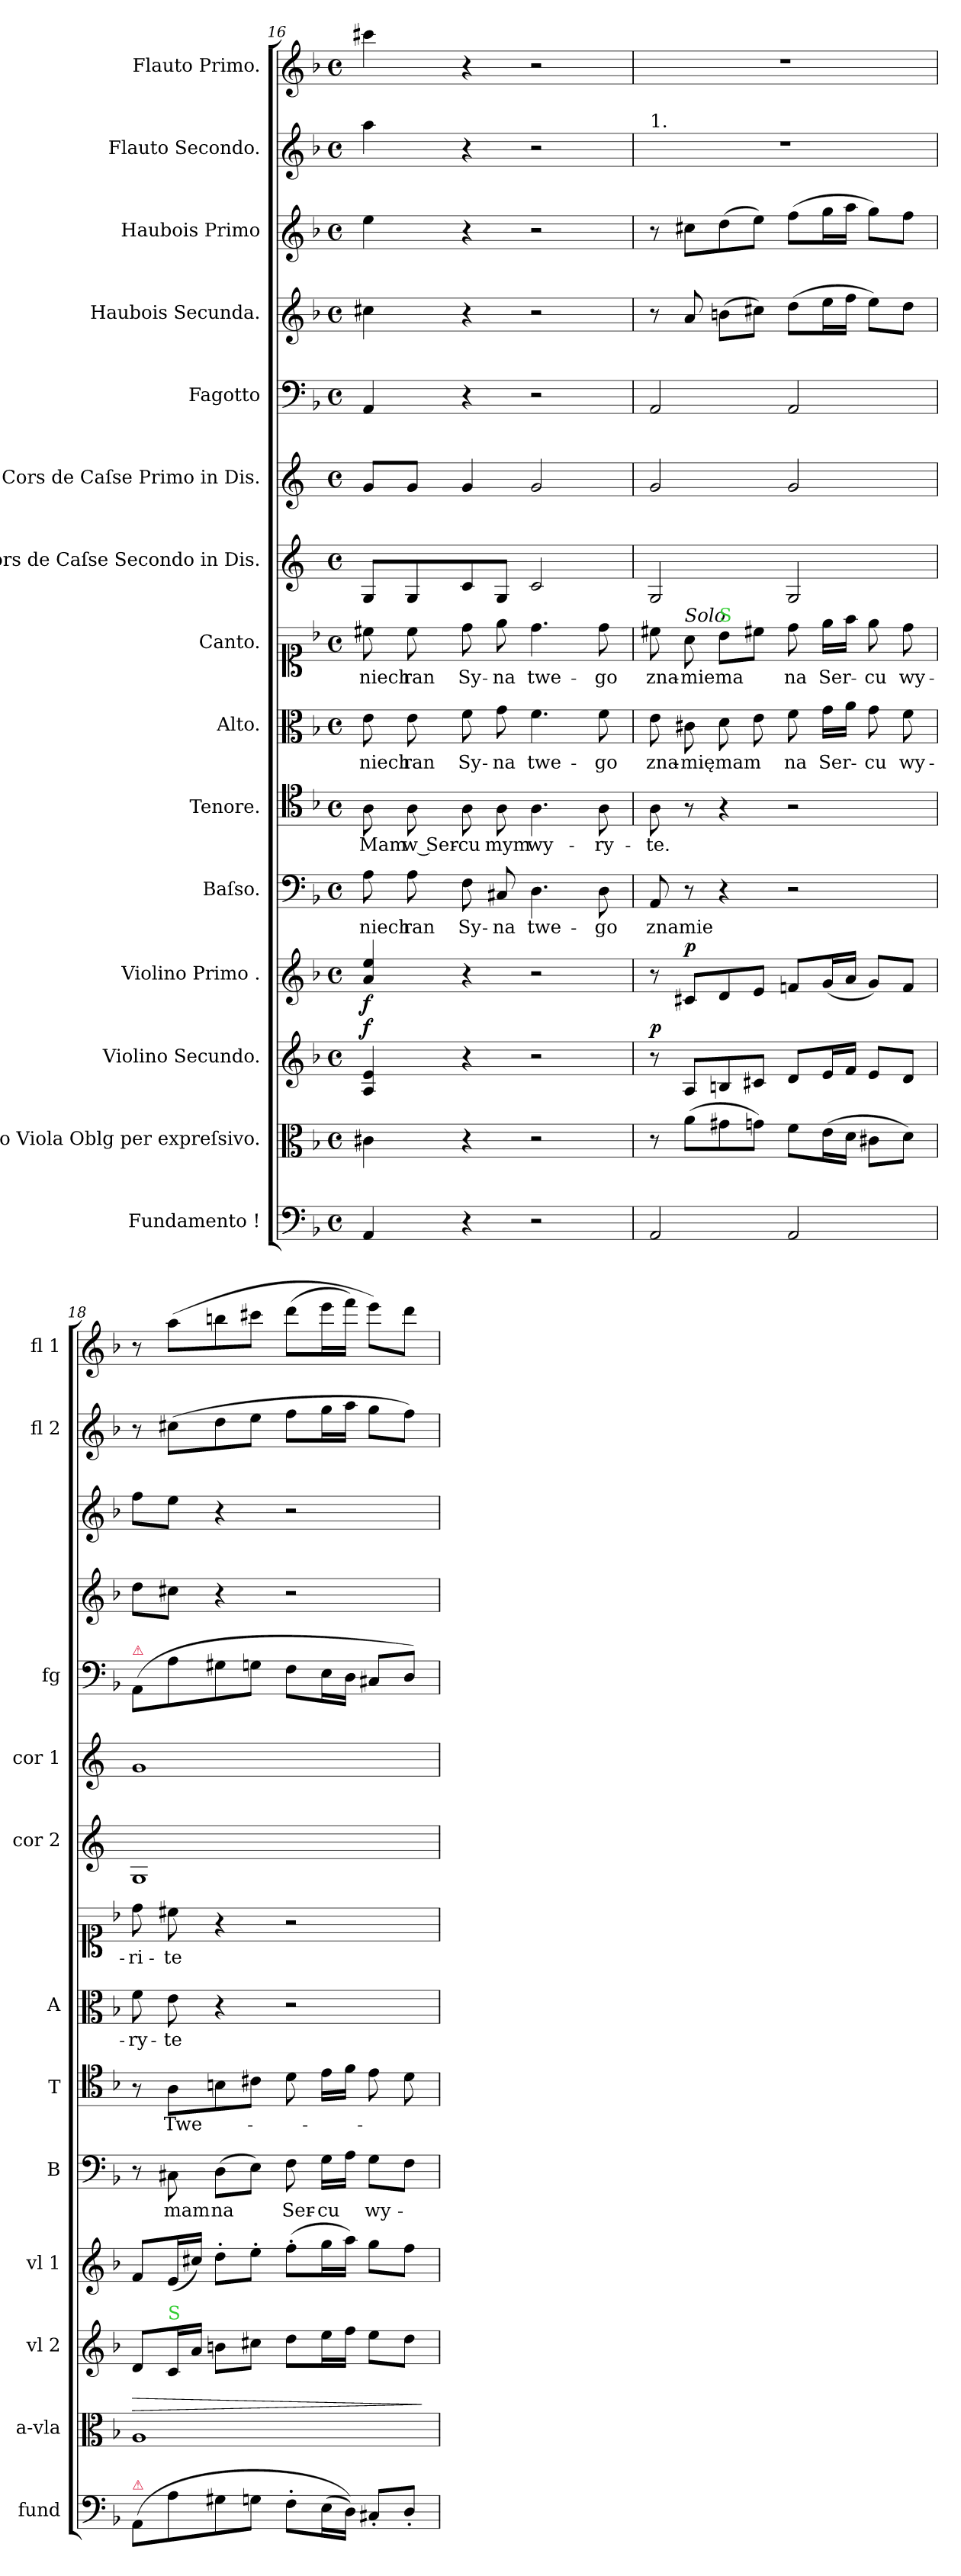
**kern	**kern	**dynam	**kern	**dynam	**kern	**dynam	**kern	**text	**kern	**text	**kern	**text	**kern	**text	**kern	**kern	**kern	**kern	**kern	**kern	**kern
*part15	*part14	*part14	*part13	*part13	*part12	*part12	*part11	*part11	*part10	*part10	*part9	*part9	*part8	*part8	*part7	*part6	*part5	*part4	*part3	*part2	*part1
*staff15	*staff14	*staff14	*staff13	*staff13	*staff12	*staff12	*staff11	*staff11	*staff10	*staff10	*staff9	*staff9	*staff8	*staff8	*staff7	*staff6	*staff5	*staff4	*staff3	*staff2	*staff1
*I"Fundamento !	*I"Alto Viola Oblg per expreſsivo.	*	*I"Violino Secundo.	*	*I"Violino Primo .	*	*I"Baſso.	*	*I"Tenore.	*	*I"Alto.	*	*I"Canto.	*	*I"Cors de Caſse Secondo in Dis.	*I"Cors de Caſse Primo in Dis.	*I"Fagotto	*I"Haubois Secunda.	*I"Haubois Primo	*I"Flauto Secondo.	*I"Flauto Primo.
*I'fund	*I'a-vla	*	*I'vl 2	*	*I'vl 1	*	*I'B	*	*I'T	*	*I'A	*	*	*	*I'cor 2	*I'cor 1	*I'fg	*	*	*I'fl 2	*I'fl 1
*clefF4	*clefC3	*	*clefG2	*	*clefG2	*	*clefF4	*	*clefC4	*	*clefC3	*	*clefC1	*	*clefG2	*clefG2	*clefF4	*clefG2	*clefG2	*clefG2	*clefG2
*	*	*	*	*	*	*	*	*	*	*	*	*	*	*	*ITrd6c10	*ITrd6c10	*	*	*	*	*
*k[b-]	*k[b-]	*	*k[b-]	*	*k[b-]	*	*k[b-]	*	*k[b-]	*	*k[b-]	*	*k[b-]	*	*k[f#c#]	*k[f#c#]	*k[b-]	*k[b-]	*k[b-]	*k[b-]	*k[b-]
*d:	*d:	*	*d:	*	*d:	*	*d:	*	*d:	*	*d:	*	*d:	*	*	*	*d:	*d:	*d:	*d:	*d:
*M4/4	*M4/4	*	*M4/4	*	*M4/4	*	*M4/4	*	*M4/4	*	*M4/4	*	*M4/4	*	*M4/4	*M4/4	*M4/4	*M4/4	*M4/4	*M4/4	*M4/4
*met(c)	*met(c)	*	*met(c)	*	*met(c)	*	*met(c)	*	*met(c)	*	*met(c)	*	*met(c)	*	*met(c)	*met(c)	*met(c)	*met(c)	*met(c)	*met(c)	*met(c)
=16	=16	=16	=16	=16	=16	=16	=16	=16	=16	=16	=16	=16	=16	=16	=16	=16	=16	=16	=16	=16	=16
!	!	!	!	!LO:DY:a	!	!	!	!	!	!	!	!	!	!	!	!	!	!	!	!	!
4AA/	4c#X\	.	4A/ 4e/	f	4a/ 4ee/	f	8A\	niech	8A\	Mam	8e\	niech	8cc#X\	niech	8AA/L	8A/L	4AA/	4cc#X\	4ee\	4aa\	4ccc#X\
.	.	.	.	.	.	.	8A\	ran	8A\	w Ser-	8e\	ran	8cc#\	ran	8AA/	8A/J	.	.	.	.	.
4r	4r	.	4r	.	4r	.	8F\	Sy-	8A\	-cu	8f\	Sy-	8dd\	Sy-	8D/	4A/	4r	4r	4r	4r	4r
.	.	.	.	.	.	.	8C#X/	-na	8A\	mym	8g\	-na	8ee\	-na	8AA/J	.	.	.	.	.	.
2r	2r	.	2r	.	2r	.	4.D\	twe-	4.A\	wy-	4.f\	twe-	4.dd\	twe-	2D/	2A/	2r	2r	2r	2r	2r
.	.	.	.	.	.	.	8D\	-go	8A\	-ry-	8f\	-go	8dd\	-go	.	.	.	.	.	.	.
=17	=17	=17	=17	=17	=17	=17	=17	=17	=17	=17	=17	=17	=17	=17	=17	=17	=17	=17	=17	=17	=17
!	!	!	!	!	!	!	!	!	!	!	!	!	!	!	!	!	!	!	!	!LO:TX:a:t=1.	!
!	!	!	!	!LO:DY:a	!	!	!	!	!	!	!	!	!	!	!	!	!	!	!	!	!
2AA/	8r	.	8r	p	8r	.	8AA/	znamie	8A\	-te.	8e\	zna-	8cc#X\	zna-	2AA/	2A/	2AA/	8r	8r	1r	1r
!	!	!	!	!	!	!	!	!	!	!	!	!	!LO:TX:a:i:t=Solo	!	!	!	!	!	!	!	!
!	!	!	!	!	!	!LO:DY:a	!	!	!	!	!	!	!	!	!	!	!	!	!	!	!
.	(8a\L	.	8A/L	.	8c#X/L	p	8r	.	8r	.	8c#X\	-mię	8a\	-mie	.	.	.	8a/	8cc#X\L	.	.
!	!	!	!	!	!	!	!	!	!	!	!	!	!LO:TX:a:color=limegreen:t=S	!	!	!	!	!	!	!	!
.	8g#X\	.	8Bn/	.	8d/	.	4r	.	4r	.	8d\	mam	8b-\L	ma	.	.	.	(8bn\L	(8dd\	.	.
.	8gn\J)	.	8c#X/J	.	8e/J	.	.	.	.	.	8e\	.	8cc#X\J	.	.	.	.	8cc#X\J)	8ee\J)	.	.
2AA/	8f\L	.	8d/L	.	8fn/L	.	2r	.	2r	.	8f\	na	8dd\	na	2AA/	2A/	2AA/	(8dd\L	(8ff\L	.	.
.	(16e\L	.	16e/L	.	(16g/L	.	.	.	.	.	16g\LL	Ser-	16ee\LL	Ser-	.	.	.	16ee\L	16gg\L	.	.
.	16d\JJ	.	16f/JJ	.	16a/JJ	.	.	.	.	.	16a\JJ	.	16ff\JJ	.	.	.	.	16ff\JJ	16aa\JJ	.	.
.	8c#X\L	.	8e/L	.	8g/L)	.	.	.	.	.	8g\	-cu	8ee\	-cu	.	.	.	8ee\L)	8gg\L)	.	.
.	8d\J)	.	8d/J	.	8f/J	.	.	.	.	.	8f\	wy-	8dd\	wy-	.	.	.	8dd\J	8ff\J	.	.
=18	=18	=18	=18	=18	=18	=18	=18	=18	=18	=18	=18	=18	=18	=18	=18	=18	=18	=18	=18	=18	=18
!	!	!	!	!	!	!	!	!	!	!	!	!	!	!	!	!	!LO:TX:a:color=crimson:t=⚠	!	!	!	!
!LO:TX:a:color=crimson:t=⚠	!	!	!	!	!	!	!	!	!	!	!	!	!	!	!	!	!	!	!	!	!
!	!	!LO:HP:a	!	!	!	!	!	!	!	!	!	!	!	!	!	!	!	!	!	!	!
(8AA/L	1A/	>	8d/L	.	8f/L	.	8r	.	8r	.	8f\	-ry-	8dd\	-ri-	1AA/	1A/	(8AA/L	8dd\L	8ff\L	8r	8r
!	!	!	!LO:TX:a:color=limegreen:t=S	!	!	!	!	!	!	!	!	!	!	!	!	!	!	!	!	!	!
8A\	.	.	16c/L	.	(16e/L	.	8C#X\	mam	8A\L	Twe-	8e\	-te	8cc#X\	-te	.	.	8A\	8cc#X\J	8ee\J	(8cc#X\L	(8aa\L
.	.	.	16a/JJ	.	16cc#X/JJ)	.	.	.	.	.	.	.	.	.	.	.	.	.	.	.	.
8G#X\	.	.	8bn\L	.	8dd'\L	.	(8D\L	na	8Bn\	.	4r	.	4r	.	.	.	8G#X\	4r	4r	8dd\	8bbn\
8Gn\J	.	.	8cc#X\J	.	8ee'\J	.	8E\J)	.	8c#X\J	.	.	.	.	.	.	.	8Gn\J	.	.	8ee\J	8ccc#X\J
8F'\L	.	.	8dd\L	.	(8ff'\L	.	8F\	Ser-	8d\	.	2r	.	2r	.	.	.	8F\L	2r	2r	8ff\L	(8ddd\L
(16E\L	.	.	16ee\L	.	16gg\L	.	16G\LL	-cu	16e\LL	.	.	.	.	.	.	.	16E\L	.	.	16gg\L	16eee\L
16D\JJ))	.	.	16ff\JJ	.	16aa\JJ)	.	16A\JJ	.	16f\JJ	.	.	.	.	.	.	.	16D\JJ	.	.	16aa\JJ	16fff\JJ)
8C#X'/L	.	.	8ee\L	.	8gg\L	.	8G\L	wy-	8e\	.	.	.	.	.	.	.	8C#X/L	.	.	8gg\L	8eee\L)
8D'/J	.	.	8dd\J	.	8ff\J	.	8F\J	.	8d\	.	.	.	.	.	.	.	8D/J)	.	.	8ff\J)	8ddd\J
.	.	]	.	.	.	.	.	.	.	.	.	.	.	.	.	.	.	.	.	.	.
=	=	=	=	=	=	=	=	=	=	=	=	=	=	=	=	=	=	=	=	=	=
*-	*-	*-	*-	*-	*-	*-	*-	*-	*-	*-	*-	*-	*-	*-	*-	*-	*-	*-	*-	*-	*-
